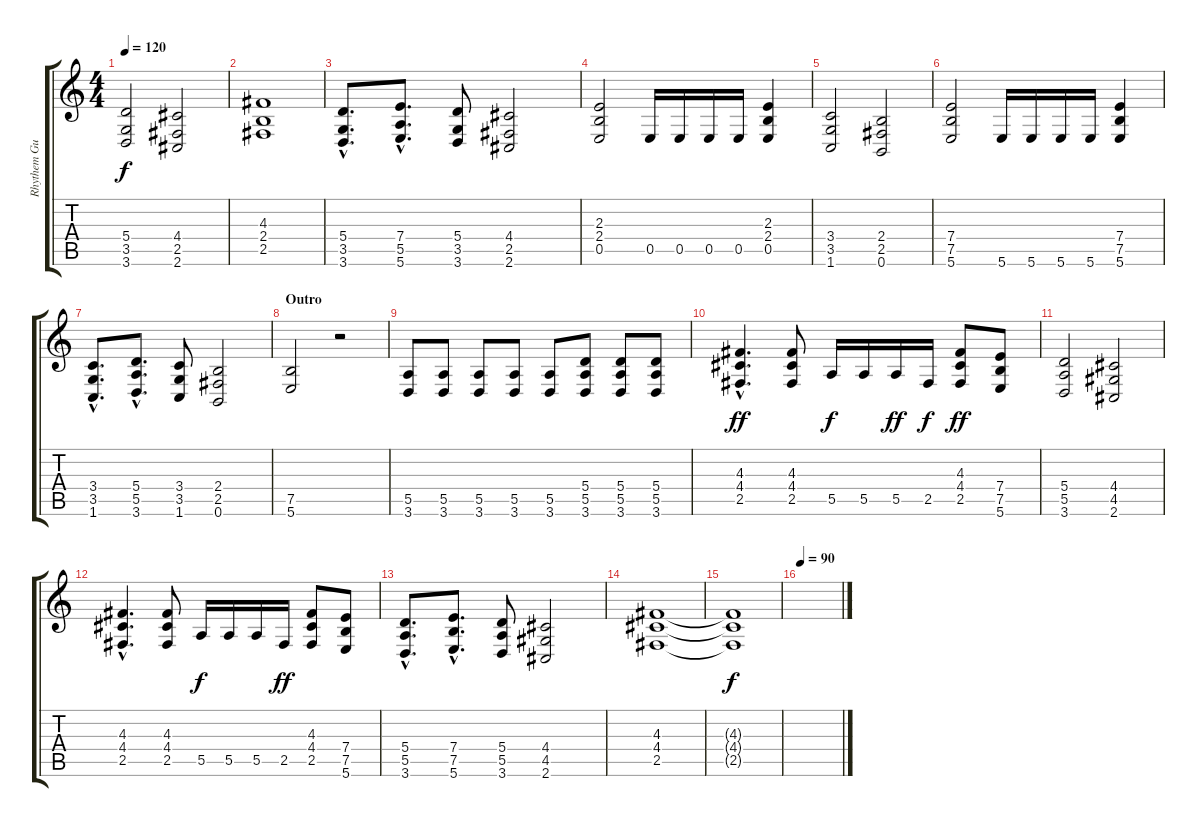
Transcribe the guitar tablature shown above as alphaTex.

\track ("Rhythem Guit. 1" "Rhythem Gu") {instrument distortionguitar}
\staff {score tabs}
\tuning (B3 Gb3 D3 A2 E2 B1) {hide}
\ts (4 4)
\tempo 120
\clef g2
\ks c
(5.4 3.5 3.6).2{dy f} (4.4 2.5 2.6).2 |
(4.3 2.4 2.5).1 |
(5.4{hac} 3.5{hac} 3.6{hac}).8{d} (7.4{hac} 5.5{hac} 5.6{hac}).8{d} (5.4 3.5 3.6).8 (4.4 2.5 2.6).2 |
(2.3 2.4 0.5).2 0.5.16 0.5.16 0.5.16 0.5.16 (2.3 2.4 0.5).4 |
(3.4 3.5 1.6).2 (2.4 2.5 0.6).2 |
(7.4 7.5 5.6).2 5.6.16 5.6.16 5.6.16 5.6.16 (7.4 7.5 5.6).4 |
(3.4{hac} 3.5{hac} 1.6{hac}).8{d} (5.4{hac} 5.5{hac} 3.6{hac}).8{d} (3.4 3.5 1.6).8 (2.4 2.5 0.6).2 |
\section ("" "Outro")
(7.5 5.6).2 r.2 |
(5.5 3.6).8 (5.5 3.6).8 (5.5 3.6).8 (5.5 3.6).8 (5.5 3.6).8 (5.4 5.5 3.6).8 (5.4 5.5 3.6).8 (5.4 5.5 3.6).8 |
(4.3{hac} 4.4{hac} 2.5{hac}).4{d dy ff} (4.3 4.4 2.5).8 5.5.16{dy f} 5.5.16 5.5.16{dy ff} 2.5.16{dy f} (4.3 4.4 2.5).8{dy ff} (7.4 7.5 5.6).8 |
(5.4 5.5 3.6).2 (4.4 4.5 2.6).2 |
(4.3{hac} 4.4{hac} 2.5{hac}).4{d} (4.3 4.4 2.5).8 5.5.16{dy f} 5.5.16 5.5.16 2.5.16{dy ff} (4.3 4.4 2.5).8 (7.4 7.5 5.6).8 |
(5.4{hac} 5.5{hac} 3.6{hac}).8{d} (7.4{hac} 7.5{hac} 5.6{hac}).8{d} (5.4 5.5 3.6).8 (4.4 4.5 2.6).2 |
(4.3 4.4 2.5).1 |
(4.3{t} 4.4{t} 2.5{t}).1{dy f volume 0} |
\tempo 90
